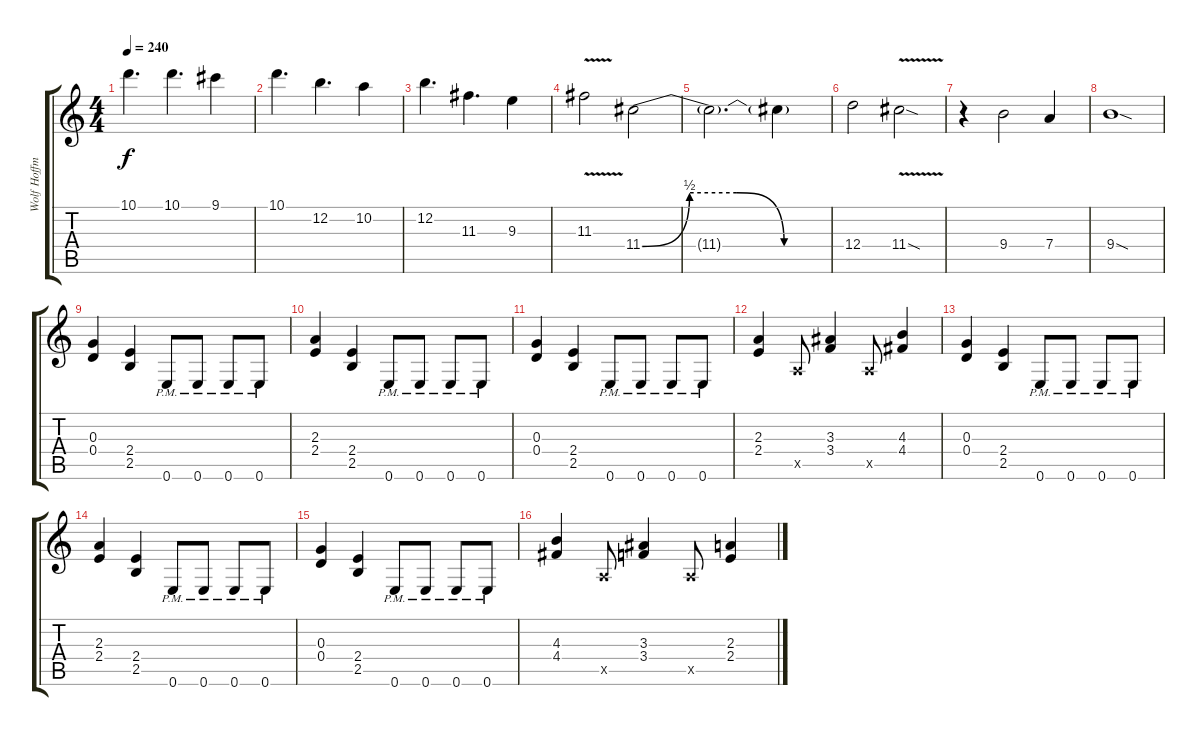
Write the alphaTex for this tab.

\track ("Wolf Hoffmann" "Wolf Hoffm") {instrument acousticguitarsteel}
\staff {score tabs}
\tuning (E4 B3 G3 D3 A2 E2) {hide}
\ts (4 4)
\tempo 240
\clef g2
\ks c
10.1.4{d dy f} 10.1.4{d} 9.1.4 |
10.1.4{d} 12.2.4{d} 10.2.4 |
12.2.4{d} 11.3.4{d} 9.3.4 |
11.3{v}.2 11.4{be (custom 0 0 15 2 30 2 45 0 60 0)}.2 |
11.4{t}.2{d} 11.4{t}.4 |
12.4.2 11.4{v sod}.2 |
r.4 9.4.2 7.4.4 |
9.4{sod}.1 |
(0.3 0.4).4 (2.4 2.5).4 0.6{pm}.8 0.6{pm}.8 0.6{pm}.8 0.6{pm}.8 |
(2.3 2.4).4 (2.4 2.5).4 0.6{pm}.8 0.6{pm}.8 0.6{pm}.8 0.6{pm}.8 |
(0.3 0.4).4 (2.4 2.5).4 0.6{pm}.8 0.6{pm}.8 0.6{pm}.8 0.6{pm}.8 |
(2.3 2.4).4 0.5{x}.8 (3.3 3.4).4 0.5{x}.8 (4.3 4.4).4 |
(0.3 0.4).4 (2.4 2.5).4 0.6{pm}.8 0.6{pm}.8 0.6{pm}.8 0.6{pm}.8 |
(2.3 2.4).4 (2.4 2.5).4 0.6{pm}.8 0.6{pm}.8 0.6{pm}.8 0.6{pm}.8 |
(0.3 0.4).4 (2.4 2.5).4 0.6{pm}.8 0.6{pm}.8 0.6{pm}.8 0.6{pm}.8 |
(4.3 4.4).4 0.5{x}.8 (3.3 3.4).4 0.5{x}.8 (2.3 2.4).4
